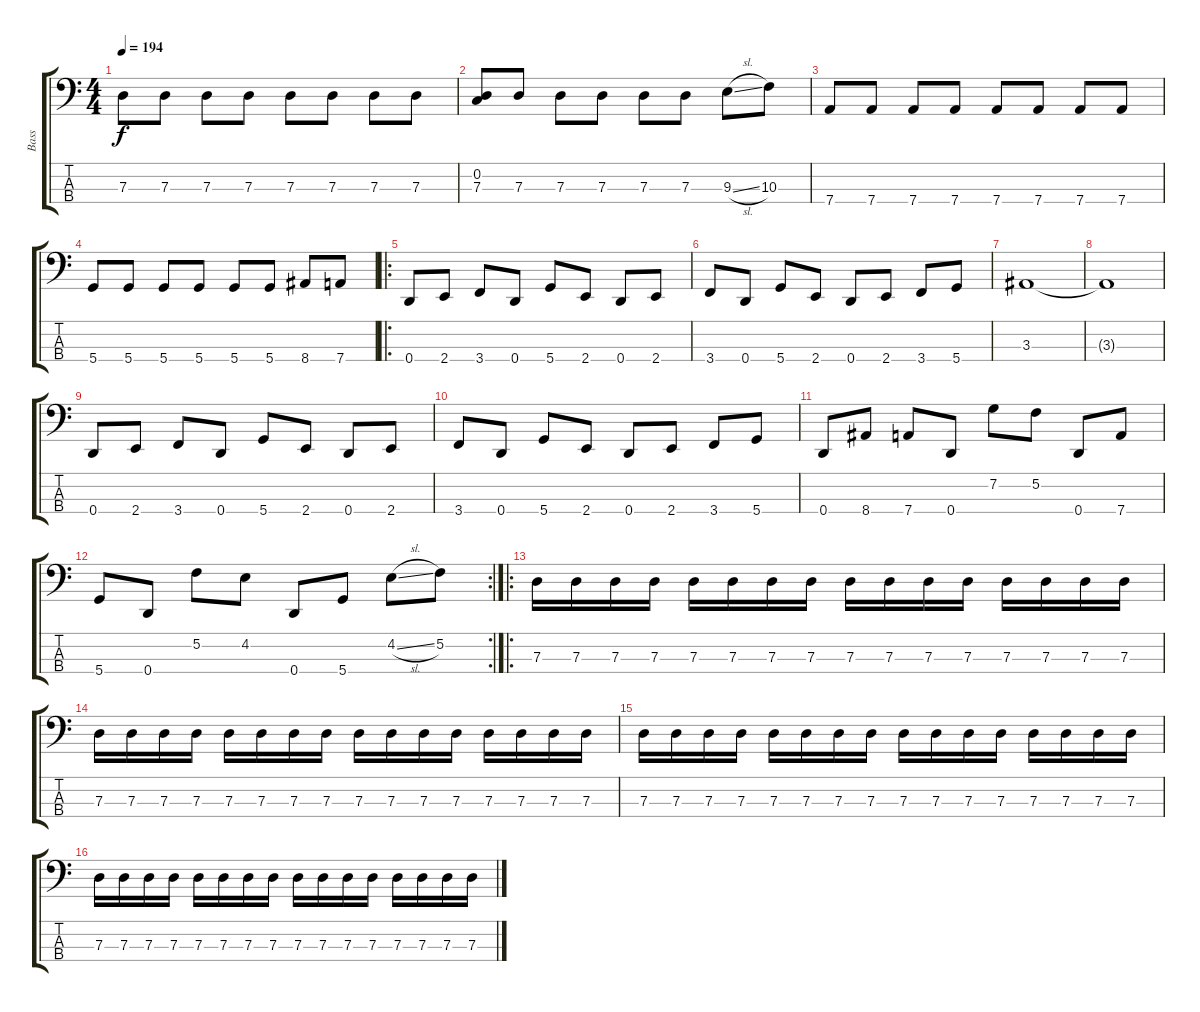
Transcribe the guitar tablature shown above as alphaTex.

\track ("Bass" "Bass") {instrument electricbassfinger}
\staff {score tabs}
\tuning (F2 C2 G1 D1) {hide}
\ts (4 4)
\tempo 194
\clef f4
\ks c
7.3.8{dy f} 7.3.8 7.3.8 7.3.8 7.3.8 7.3.8 7.3.8 7.3.8 |
(0.2 7.3).8 7.3.8 7.3.8 7.3.8 7.3.8 7.3.8 9.3{sl}.8 10.3.8 |
7.4.8 7.4.8 7.4.8 7.4.8 7.4.8 7.4.8 7.4.8 7.4.8 |
5.4.8 5.4.8 5.4.8 5.4.8 5.4.8 5.4.8 8.4.8 7.4.8 |
\ro
0.4.8 2.4.8 3.4.8 0.4.8 5.4.8 2.4.8 0.4.8 2.4.8 |
3.4.8 0.4.8 5.4.8 2.4.8 0.4.8 2.4.8 3.4.8 5.4.8 |
3.3.1 |
3.3{t}.1 |
0.4.8 2.4.8 3.4.8 0.4.8 5.4.8 2.4.8 0.4.8 2.4.8 |
3.4.8 0.4.8 5.4.8 2.4.8 0.4.8 2.4.8 3.4.8 5.4.8 |
0.4.8 8.4.8 7.4.8 0.4.8 7.2.8 5.2.8 0.4.8 7.4.8 |
\rc 2
5.4.8 0.4.8 5.2.8 4.2.8 0.4.8 5.4.8 4.2{sl}.8 5.2.8 |
\ro
7.3.16 7.3.16 7.3.16 7.3.16 7.3.16 7.3.16 7.3.16 7.3.16 7.3.16 7.3.16 7.3.16 7.3.16 7.3.16 7.3.16 7.3.16 7.3.16 |
7.3.16 7.3.16 7.3.16 7.3.16 7.3.16 7.3.16 7.3.16 7.3.16 7.3.16 7.3.16 7.3.16 7.3.16 7.3.16 7.3.16 7.3.16 7.3.16 |
7.3.16 7.3.16 7.3.16 7.3.16 7.3.16 7.3.16 7.3.16 7.3.16 7.3.16 7.3.16 7.3.16 7.3.16 7.3.16 7.3.16 7.3.16 7.3.16 |
7.3.16 7.3.16 7.3.16 7.3.16 7.3.16 7.3.16 7.3.16 7.3.16 7.3.16 7.3.16 7.3.16 7.3.16 7.3.16 7.3.16 7.3.16 7.3.16
